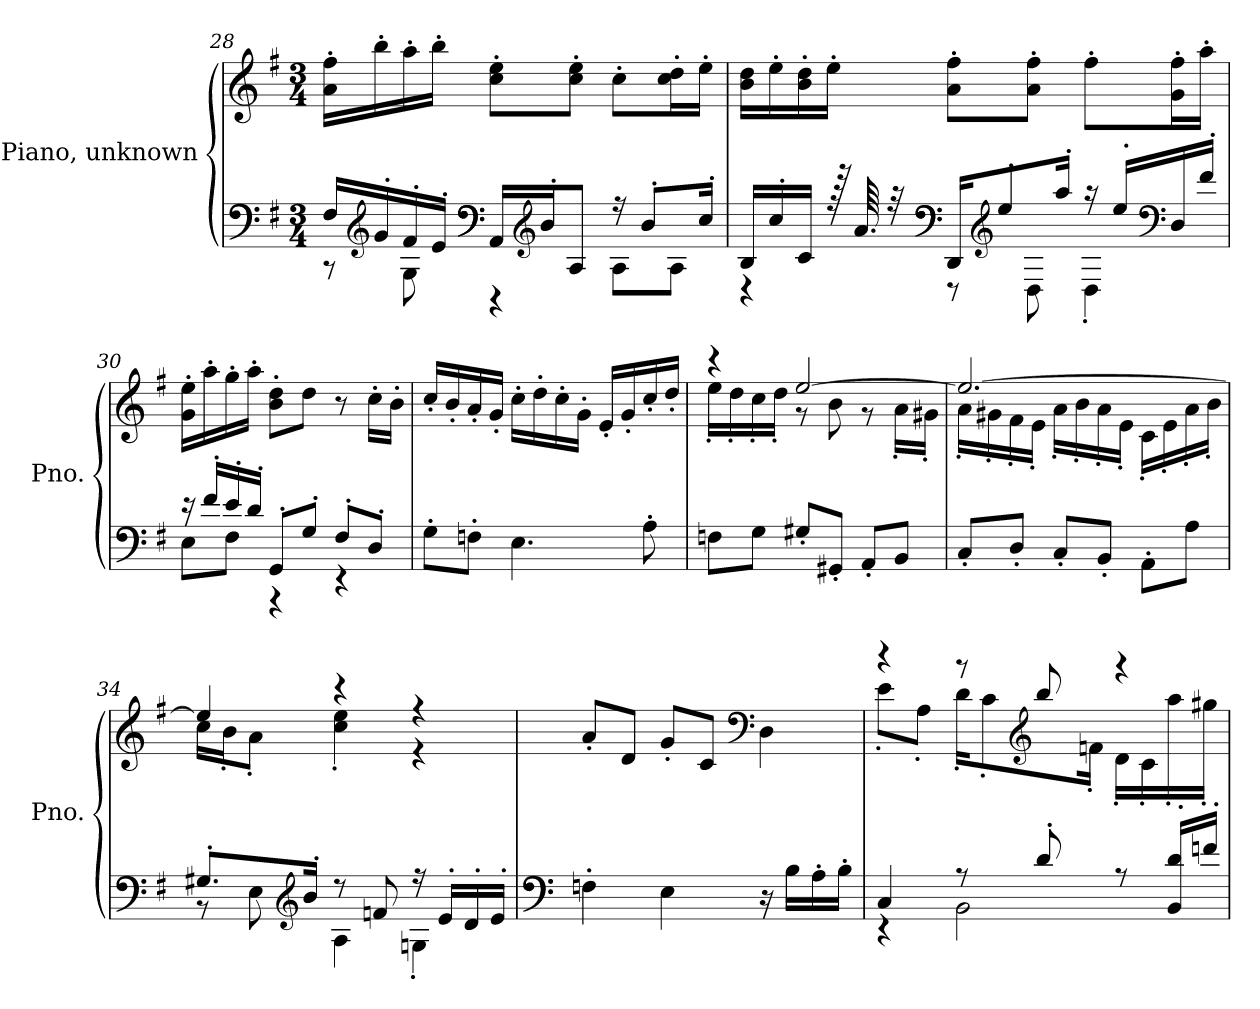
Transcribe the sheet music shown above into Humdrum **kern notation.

**kern	**kern
*part1	*part1
*staff2	*staff1
*I"Piano, unknown	*
*I'Pno.	*
!!LO:PB:g=z
*clefF4	*clefG2
*k[f#]	*k[f#]
*M3/4	*M3/4
=28	=28
*^	*
16F#/LL	8r	16a\' 16ff#\'LL
*clefG2	*	*
16g'/	.	16bb'\
16f#'/	8G\	16aa'\
16e'/JJ	.	16bb'\JJ
*clefF4	*	*
16AA/LL	4r	8cc\' 8ee\'L
*clefG2	*	*
16b'/J	.	.
8A/J	.	8cc\' 8ee\'J
16r	8A\L	8cc'\L
8b'/L	.	.
.	8A\J	16cc\' 16dd\'L
16cc'/Jk	.	16ee'\JJ
=29	=29	=29
16B/LL	4r	16b\ 16dd\LL
16cc'/	.	16ee'\
16c/JJ	.	16b\' 16dd\'
128r	.	16ee'\JJ
64.a/	.	.
32r	.	.
*clefF4	*	*
16DD/KL	8r	8a\' 8ff#\'L
*clefG2	*	*
8ee'/	.	.
.	8D\	8a\' 8ff#\'J
16aa'/Jk	.	.
16r	4D'\	8ff#'\L
16ee'/LL	.	.
*clefF4	*	*
16D/	.	16g\' 16ff#\'L
16f#'/JJ	.	16aa'\JJ
!!LO:LB:g=z
=30	=30	=30
16r	8E\L	16g\' 16ee\'LL
16f#'/LL	.	16aa'\
16e'/	8F#\J	16gg'\
16d'/JJ	.	16aa'\JJ
8GG'/L	4r	8b\' 8dd\'L
8G'/J	.	8dd\J
8F#'/L	4r	8r
8D'/J	.	16cc'\LL
.	.	16b'\JJ
*v	*v	*
=31	=31
8G'\L	16cc'/LL
.	16b'/
8Fn'\J	16a'/
.	16g'/JJ
4.E\	16cc'\LL
.	16dd'\
.	16cc'\
.	16g'\JJ
.	16e'/LL
.	16g'/
8A'\	16cc'/
.	16dd'/JJ
=32	=32
*	*^
8Fn\L	4r	16ee'\LL
.	.	16dd'\
8G\J	.	16cc'\
.	.	16dd'\JJ
8G#X'/L	[2ee/	8r
8GG#X'/J	.	8b\
8AA'/L	.	8r
8BB/J	.	16a'\LL
.	.	16g#X'\JJ
!!LO:LB:g=z	!!
=33	=33	=33
8C'/L	2.ee/_	16a'\LL
.	.	16g#X'\
8D'/J	.	16f#'\
.	.	16e'\JJ
8C'/L	.	16a'\LL
.	.	16b'\
8BB'/J	.	16a'\
.	.	16e'\JJ
8AA'\L	.	16c'\LL
.	.	16e'\
8A\J	.	16a'\
.	.	16b'\JJ
=34	=34	=34
*^	*	*
8.G#X'/L	8r	4ee/]	16cc\LL
.	.	.	16b'\J
.	8E\	.	8a'\J
*clefG2	*	*	*
16b'/Jk	.	.	.
8r	4A\	4r	4cc\' 4ee\'
8fn/	.	.	.
16r	4Gn'\	4r	4r
16e'/LL	.	.	.
16d'/	.	.	.
16e'/JJ	.	.	.
*v	*v	*	*
*	*v	*v
=35	=35
*clefF4	*
4Fn'\	8a'/L
.	8d/J
4E\	8g'/L
.	8c/J
*	*clefF4
16r	4D\
16B\LL	.
16A'\	.
16B'\JJ	.
!!LO:LB:g=z
=36	=36
*^	*^
4C/	4r	4r	8e'\L
.	.	.	8A'\J
8r	2BB\	8r	16d'\KL
.	.	.	8c'\
*	*	*clefG2	*
8d'/	.	8bb/	.
.	.	.	16fn'\Jk
8r	.	4r	16d'\LL
.	.	.	16c'\
16BB/' 16d/'LL	.	.	16aa'\
16fn'/JJ	.	.	16gg#X'\JJ
*v	*v	*	*
*	*v	*v
=	=
*-	*-
